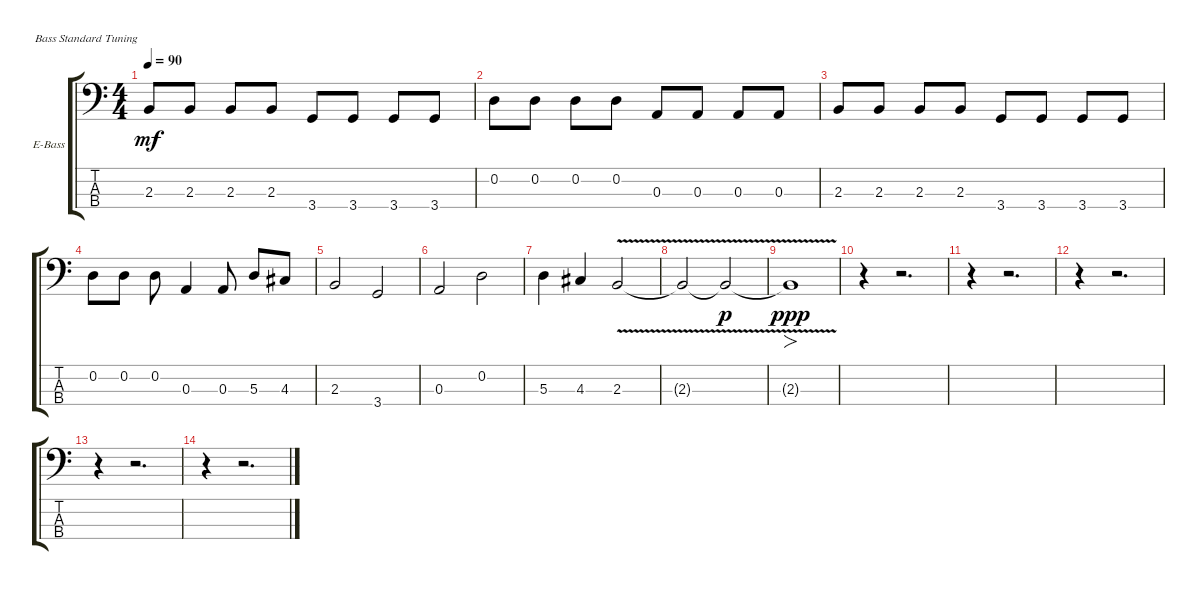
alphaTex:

\bracketExtendMode groupsimilarinstruments
\firstSystemTrackNameOrientation horizontal
\otherSystemsTrackNameOrientation horizontal
\track ("Electric Bass" "E-Bass") {instrument electricbassfinger}
\staff {score tabs}
\tuning (G2 D2 A1 E1)
\ts (4 4)
\tempo 90
\clef f4
\ks c
2.3.8{dy mf} 2.3.8 2.3.8 2.3.8 3.4.8 3.4.8 3.4.8 3.4.8 |
0.2.8 0.2.8 0.2.8 0.2.8 0.3.8 0.3.8 0.3.8 0.3.8 |
2.3.8 2.3.8 2.3.8 2.3.8 3.4.8 3.4.8 3.4.8 3.4.8 |
0.2.8 0.2.8 0.2.8 0.3.4 0.3.8 5.3.8 4.3.8 |
2.3.2 3.4.2 |
0.3.2 0.2.2 |
5.3.4 4.3.4 2.3{v}.2 |
2.3{v t}.2 2.3{v t}.2{dy p} |
2.3{v t}.1{fo dy ppp} |
r.4 r.2{d} |
r.4 r.2{d} |
r.4 r.2{d} |
r.4 r.2{d} |
r.4 r.2{d}
